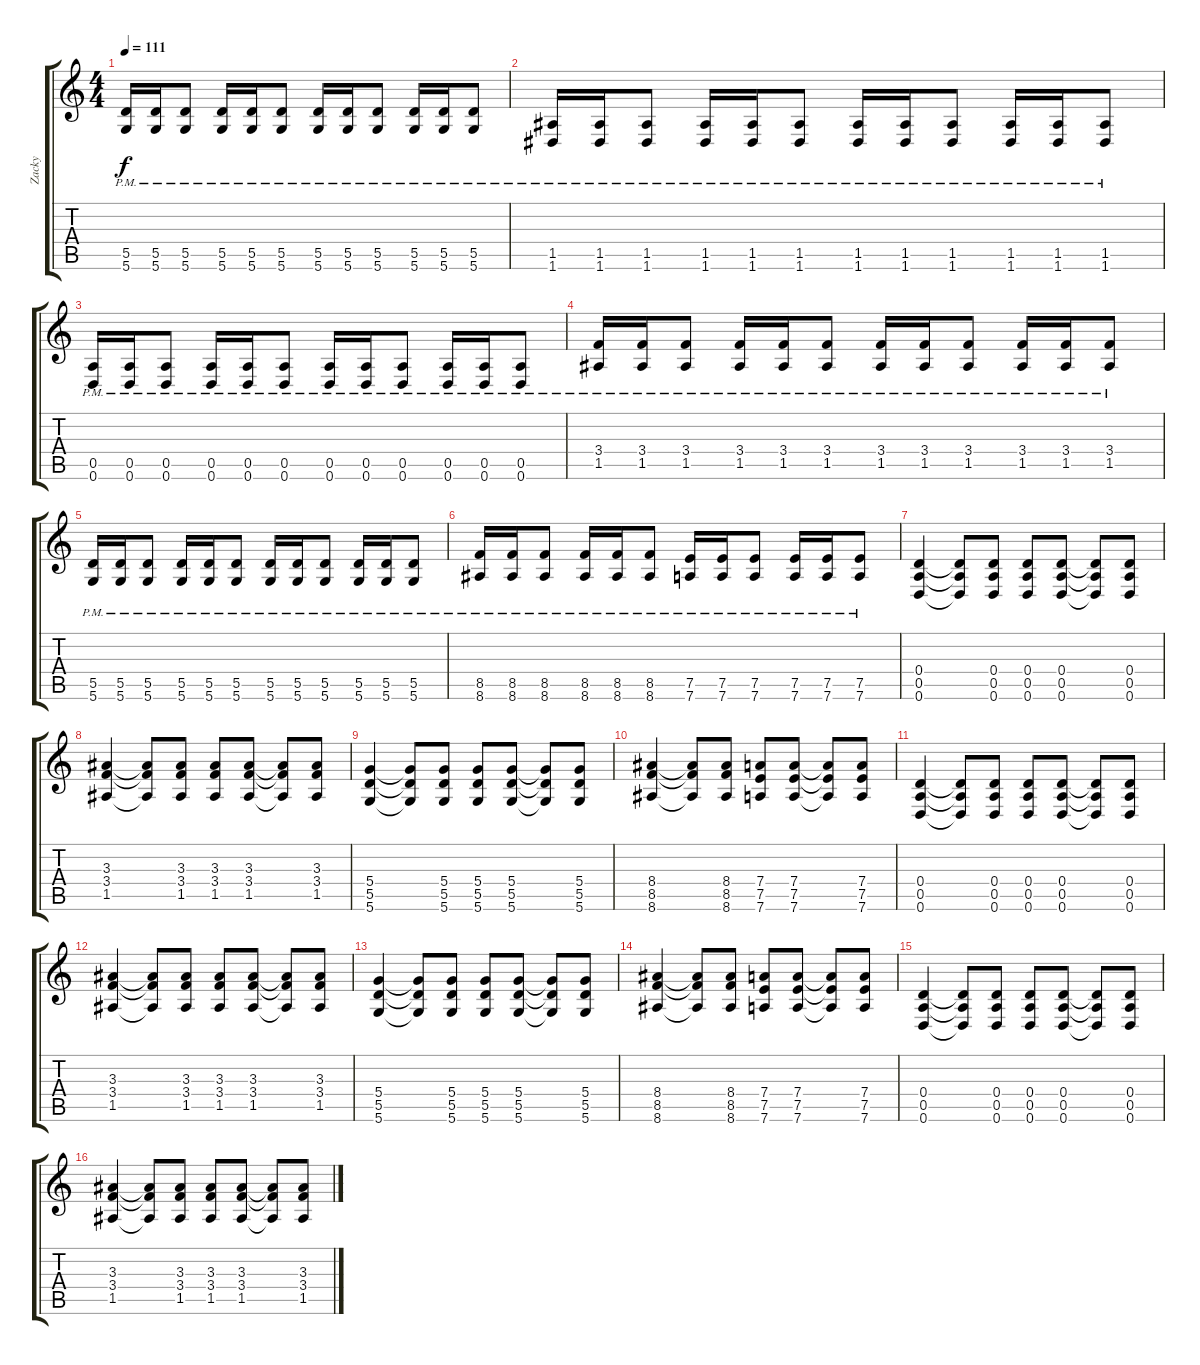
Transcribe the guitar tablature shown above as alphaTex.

\track ("Zacky" "Zacky") {instrument distortionguitar}
\staff {score tabs}
\tuning (E4 B3 G3 D3 A2 D2) {hide}
\ts (4 4)
\tempo 111
\clef g2
\ks c
(5.5{pm} 5.6{pm}).16{dy f} (5.5{pm} 5.6{pm}).16 (5.5{pm} 5.6{pm}).8 (5.5{pm} 5.6{pm}).16 (5.5{pm} 5.6{pm}).16 (5.5{pm} 5.6{pm}).8 (5.5{pm} 5.6{pm}).16 (5.5{pm} 5.6{pm}).16 (5.5{pm} 5.6{pm}).8 (5.5{pm} 5.6{pm}).16 (5.5{pm} 5.6{pm}).16 (5.5{pm} 5.6{pm}).8 |
(1.5{pm} 1.6{pm}).16 (1.5{pm} 1.6{pm}).16 (1.5{pm} 1.6{pm}).8 (1.5{pm} 1.6{pm}).16 (1.5{pm} 1.6{pm}).16 (1.5{pm} 1.6{pm}).8 (1.5{pm} 1.6{pm}).16 (1.5{pm} 1.6{pm}).16 (1.5{pm} 1.6{pm}).8 (1.5{pm} 1.6{pm}).16 (1.5{pm} 1.6{pm}).16 (1.5{pm} 1.6{pm}).8 |
(0.5{pm} 0.6{pm}).16 (0.5{pm} 0.6{pm}).16 (0.5{pm} 0.6{pm}).8 (0.5{pm} 0.6{pm}).16 (0.5{pm} 0.6{pm}).16 (0.5{pm} 0.6{pm}).8 (0.5{pm} 0.6{pm}).16 (0.5{pm} 0.6{pm}).16 (0.5{pm} 0.6{pm}).8 (0.5{pm} 0.6{pm}).16 (0.5{pm} 0.6{pm}).16 (0.5{pm} 0.6{pm}).8 |
(3.4{pm} 1.5{pm}).16 (3.4{pm} 1.5{pm}).16 (3.4{pm} 1.5{pm}).8 (3.4{pm} 1.5{pm}).16 (3.4{pm} 1.5{pm}).16 (3.4{pm} 1.5{pm}).8 (3.4{pm} 1.5{pm}).16 (3.4{pm} 1.5{pm}).16 (3.4{pm} 1.5{pm}).8 (3.4{pm} 1.5{pm}).16 (3.4{pm} 1.5{pm}).16 (3.4{pm} 1.5{pm}).8 |
(5.5{pm} 5.6{pm}).16 (5.5{pm} 5.6{pm}).16 (5.5{pm} 5.6{pm}).8 (5.5{pm} 5.6{pm}).16 (5.5{pm} 5.6{pm}).16 (5.5{pm} 5.6{pm}).8 (5.5{pm} 5.6{pm}).16 (5.5{pm} 5.6{pm}).16 (5.5{pm} 5.6{pm}).8 (5.5{pm} 5.6{pm}).16 (5.5{pm} 5.6{pm}).16 (5.5{pm} 5.6{pm}).8 |
(8.5{pm} 8.6{pm}).16 (8.5{pm} 8.6{pm}).16 (8.5{pm} 8.6{pm}).8 (8.5{pm} 8.6{pm}).16 (8.5{pm} 8.6{pm}).16 (8.5{pm} 8.6{pm}).8 (7.5{pm} 7.6{pm}).16 (7.5{pm} 7.6{pm}).16 (7.5{pm} 7.6{pm}).8 (7.5{pm} 7.6{pm}).16 (7.5{pm} 7.6{pm}).16 (7.5{pm} 7.6{pm}).8 |
(0.4 0.5 0.6).4 (0.4{t} 0.5{t} 0.6{t}).8 (0.4 0.5 0.6).8 (0.4 0.5 0.6).8 (0.4 0.5 0.6).8 (0.4{t} 0.5{t} 0.6{t}).8 (0.4 0.5 0.6).8 |
(3.3 3.4 1.5).4 (3.3{t} 3.4{t} 1.5{t}).8 (3.3 3.4 1.5).8 (3.3 3.4 1.5).8 (3.3 3.4 1.5).8 (3.3{t} 3.4{t} 1.5{t}).8 (3.3 3.4 1.5).8 |
(5.4 5.5 5.6).4 (5.4{t} 5.5{t} 5.6{t}).8 (5.4 5.5 5.6).8 (5.4 5.5 5.6).8 (5.4 5.5 5.6).8 (5.4{t} 5.5{t} 5.6{t}).8 (5.4 5.5 5.6).8 |
(8.4 8.5 8.6).4 (8.4{t} 8.5{t} 8.6{t}).8 (8.4 8.5 8.6).8 (7.4 7.5 7.6).8 (7.4 7.5 7.6).8 (7.4{t} 7.5{t} 7.6{t}).8 (7.4 7.5 7.6).8 |
(0.4 0.5 0.6).4 (0.4{t} 0.5{t} 0.6{t}).8 (0.4 0.5 0.6).8 (0.4 0.5 0.6).8 (0.4 0.5 0.6).8 (0.4{t} 0.5{t} 0.6{t}).8 (0.4 0.5 0.6).8 |
(3.3 3.4 1.5).4 (3.3{t} 3.4{t} 1.5{t}).8 (3.3 3.4 1.5).8 (3.3 3.4 1.5).8 (3.3 3.4 1.5).8 (3.3{t} 3.4{t} 1.5{t}).8 (3.3 3.4 1.5).8 |
(5.4 5.5 5.6).4 (5.4{t} 5.5{t} 5.6{t}).8 (5.4 5.5 5.6).8 (5.4 5.5 5.6).8 (5.4 5.5 5.6).8 (5.4{t} 5.5{t} 5.6{t}).8 (5.4 5.5 5.6).8 |
(8.4 8.5 8.6).4 (8.4{t} 8.5{t} 8.6{t}).8 (8.4 8.5 8.6).8 (7.4 7.5 7.6).8 (7.4 7.5 7.6).8 (7.4{t} 7.5{t} 7.6{t}).8 (7.4 7.5 7.6).8 |
(0.4 0.5 0.6).4 (0.4{t} 0.5{t} 0.6{t}).8 (0.4 0.5 0.6).8 (0.4 0.5 0.6).8 (0.4 0.5 0.6).8 (0.4{t} 0.5{t} 0.6{t}).8 (0.4 0.5 0.6).8 |
(3.3 3.4 1.5).4 (3.3{t} 3.4{t} 1.5{t}).8 (3.3 3.4 1.5).8 (3.3 3.4 1.5).8 (3.3 3.4 1.5).8 (3.3{t} 3.4{t} 1.5{t}).8 (3.3 3.4 1.5).8
